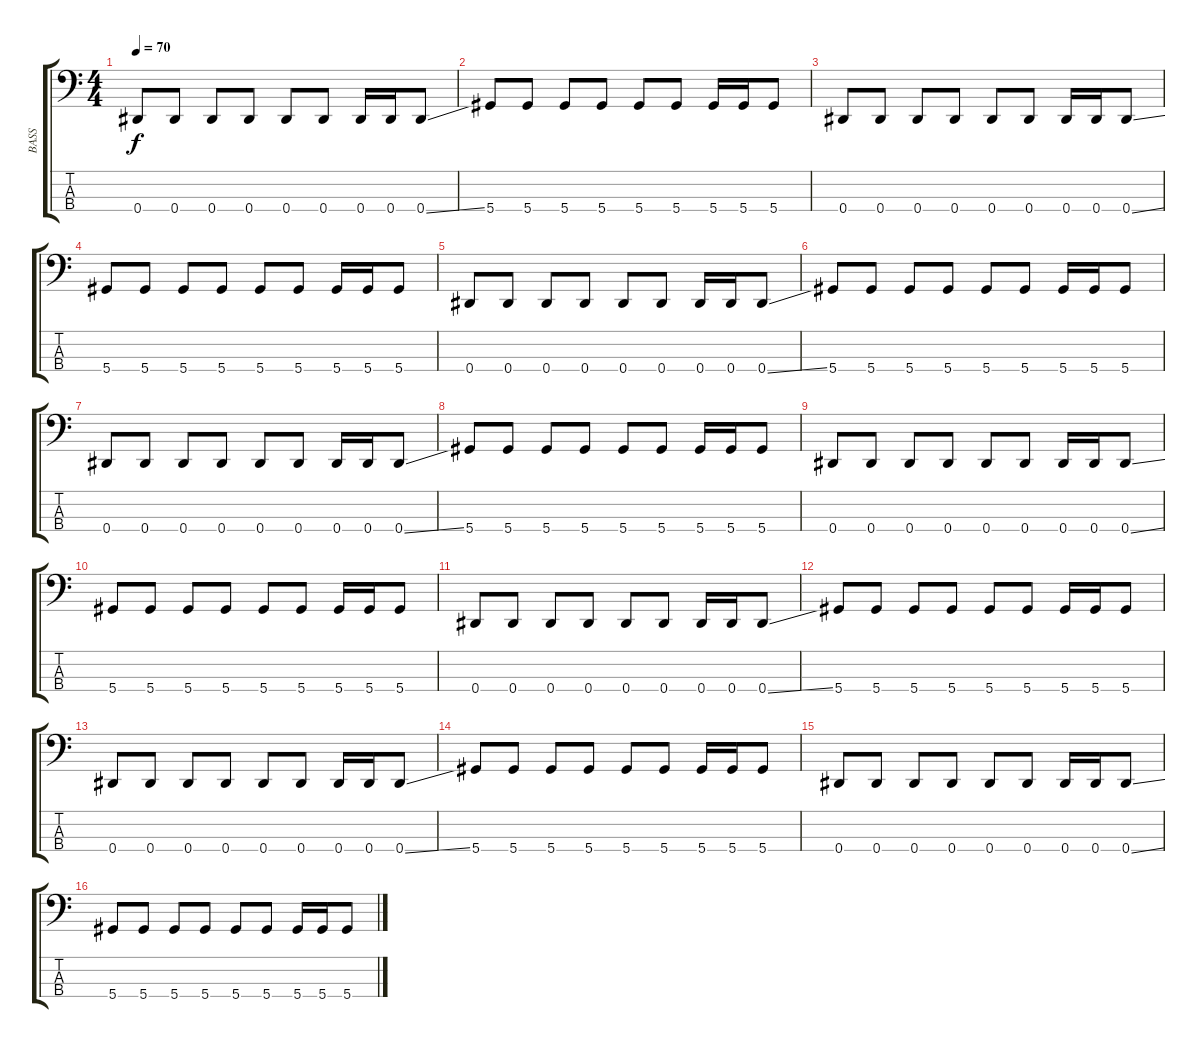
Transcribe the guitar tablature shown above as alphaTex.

\track ("BASS" "BASS") {instrument electricbasspick}
\staff {score tabs}
\tuning (Gb2 Db2 Ab1 Eb1) {hide}
\ts (4 4)
\tempo 70
\clef f4
\ks c
0.4.8{dy f} 0.4.8 0.4.8 0.4.8 0.4.8 0.4.8 0.4.16 0.4.16 0.4{ss}.8 |
5.4.8 5.4.8 5.4.8 5.4.8 5.4.8 5.4.8 5.4.16 5.4.16 5.4.8 |
0.4.8 0.4.8 0.4.8 0.4.8 0.4.8 0.4.8 0.4.16 0.4.16 0.4{ss}.8 |
5.4.8 5.4.8 5.4.8 5.4.8 5.4.8 5.4.8 5.4.16 5.4.16 5.4.8 |
0.4.8 0.4.8 0.4.8 0.4.8 0.4.8 0.4.8 0.4.16 0.4.16 0.4{ss}.8 |
5.4.8 5.4.8 5.4.8 5.4.8 5.4.8 5.4.8 5.4.16 5.4.16 5.4.8 |
0.4.8 0.4.8 0.4.8 0.4.8 0.4.8 0.4.8 0.4.16 0.4.16 0.4{ss}.8 |
5.4.8 5.4.8 5.4.8 5.4.8 5.4.8 5.4.8 5.4.16 5.4.16 5.4.8 |
0.4.8 0.4.8 0.4.8 0.4.8 0.4.8 0.4.8 0.4.16 0.4.16 0.4{ss}.8 |
5.4.8 5.4.8 5.4.8 5.4.8 5.4.8 5.4.8 5.4.16 5.4.16 5.4.8 |
0.4.8 0.4.8 0.4.8 0.4.8 0.4.8 0.4.8 0.4.16 0.4.16 0.4{ss}.8 |
5.4.8 5.4.8 5.4.8 5.4.8 5.4.8 5.4.8 5.4.16 5.4.16 5.4.8 |
0.4.8 0.4.8 0.4.8 0.4.8 0.4.8 0.4.8 0.4.16 0.4.16 0.4{ss}.8 |
5.4.8 5.4.8 5.4.8 5.4.8 5.4.8 5.4.8 5.4.16 5.4.16 5.4.8 |
0.4.8 0.4.8 0.4.8 0.4.8 0.4.8 0.4.8 0.4.16 0.4.16 0.4{ss}.8 |
5.4.8 5.4.8 5.4.8 5.4.8 5.4.8 5.4.8 5.4.16 5.4.16 5.4.8
